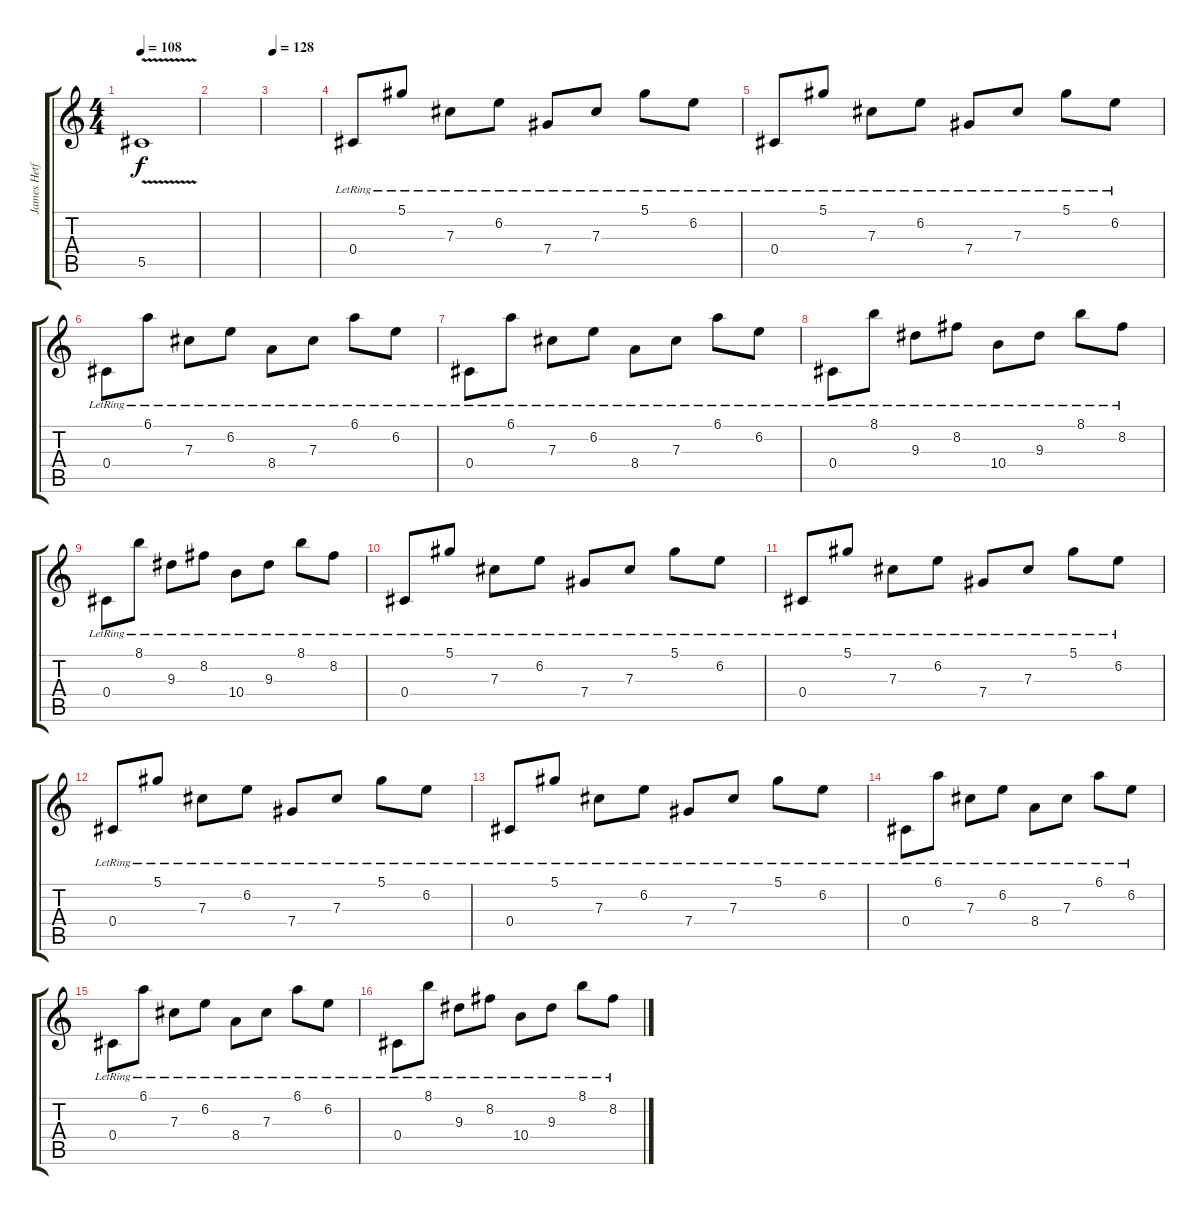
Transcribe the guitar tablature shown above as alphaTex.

\track ("James Hetfield" "James Hetf") {instrument electricguitarjazz}
\staff {score tabs}
\tuning (Eb4 Bb3 Gb3 Db3 Ab2 Eb2) {hide}
\ts (4 4)
\tempo 108
\clef g2
\ks c
5.5{v t}.1{dy f} |
|
\tempo 128
|
0.4{lr}.8{instrument electricguitarjazz} 5.1{lr}.8 7.3{lr}.8 6.2{lr}.8 7.4{lr}.8 7.3{lr}.8 5.1{lr}.8 6.2{lr}.8 |
0.4{lr}.8 5.1{lr}.8 7.3{lr}.8 6.2{lr}.8 7.4{lr}.8 7.3{lr}.8 5.1{lr}.8 6.2{lr}.8 |
0.4{lr}.8 6.1{lr}.8 7.3{lr}.8 6.2{lr}.8 8.4{lr}.8 7.3{lr}.8 6.1{lr}.8 6.2{lr}.8 |
0.4{lr}.8 6.1{lr}.8 7.3{lr}.8 6.2{lr}.8 8.4{lr}.8 7.3{lr}.8 6.1{lr}.8 6.2{lr}.8 |
0.4{lr}.8 8.1{lr}.8 9.3{lr}.8 8.2{lr}.8 10.4{lr}.8 9.3{lr}.8 8.1{lr}.8 8.2{lr}.8 |
0.4{lr}.8 8.1{lr}.8 9.3{lr}.8 8.2{lr}.8 10.4{lr}.8 9.3{lr}.8 8.1{lr}.8 8.2{lr}.8 |
0.4{lr}.8 5.1{lr}.8 7.3{lr}.8 6.2{lr}.8 7.4{lr}.8 7.3{lr}.8 5.1{lr}.8 6.2{lr}.8 |
0.4{lr}.8 5.1{lr}.8 7.3{lr}.8 6.2{lr}.8 7.4{lr}.8 7.3{lr}.8 5.1{lr}.8 6.2{lr}.8 |
0.4{lr}.8 5.1{lr}.8 7.3{lr}.8 6.2{lr}.8 7.4{lr}.8 7.3{lr}.8 5.1{lr}.8 6.2{lr}.8 |
0.4{lr}.8 5.1{lr}.8 7.3{lr}.8 6.2{lr}.8 7.4{lr}.8 7.3{lr}.8 5.1{lr}.8 6.2{lr}.8 |
0.4{lr}.8 6.1{lr}.8 7.3{lr}.8 6.2{lr}.8 8.4{lr}.8 7.3{lr}.8 6.1{lr}.8 6.2{lr}.8 |
0.4{lr}.8 6.1{lr}.8 7.3{lr}.8 6.2{lr}.8 8.4{lr}.8 7.3{lr}.8 6.1{lr}.8 6.2{lr}.8 |
0.4{lr}.8 8.1{lr}.8 9.3{lr}.8 8.2{lr}.8 10.4{lr}.8 9.3{lr}.8 8.1{lr}.8 8.2{lr}.8
